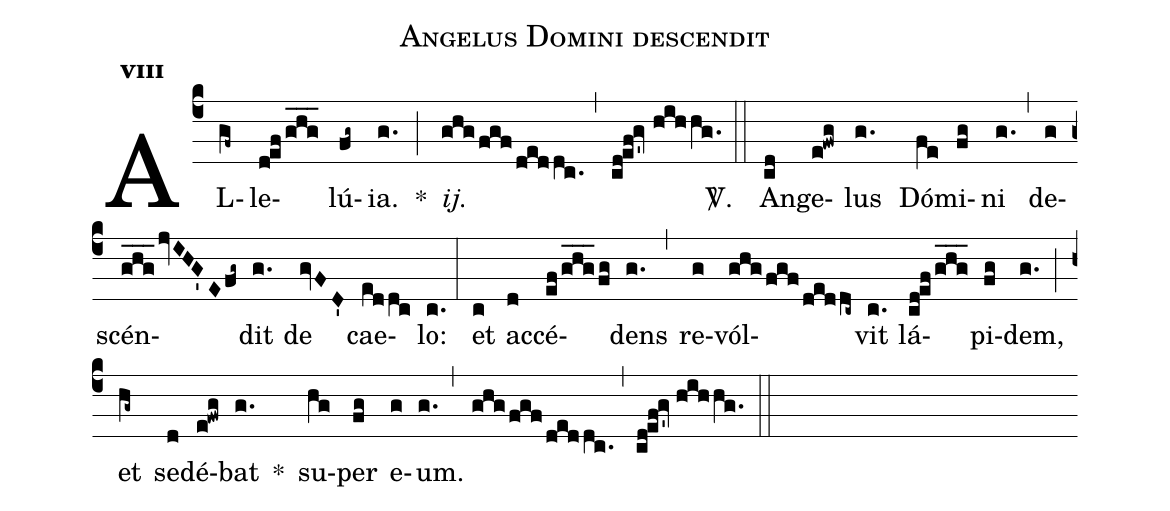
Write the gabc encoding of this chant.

name:Angelus Domini descendit;
mode:8;
office-part:Alleluia;
%%
(c4) AL(gf~)le(d!ef/ghg___)lú(fg~)ia.(g.) *(;) <i>ij.</i>(ghg/fgf/deddc.) (,) (cd!ef!gv'//hihhg.) <sp>V/</sp>.(::) An(cd)ge(e!fwg)lus(g.) Dó(fe)mi(fg)ni(g.) (,) de(g)scén(ghg___jvIHG'E/fg~)dit(g.) de(gvFD') cae(eddc)lo:(c.) (:) et(c) ac(d)cé(ef/ghg___/fg)dens(g.) (,) re(g)vól(ghg/fgf/deddc~)vit(c.) lá(cd!ef/ghg___)pi(fg)dem,(g.) (;) et(hg~) se(d)dé(e!fwg)bat(g.) *() su(hg)per(fg) e(g)um.(g.) (,) (ghg/fgf/deddc.) (,) (cd!ef!gv'//hihhg.) (::)
